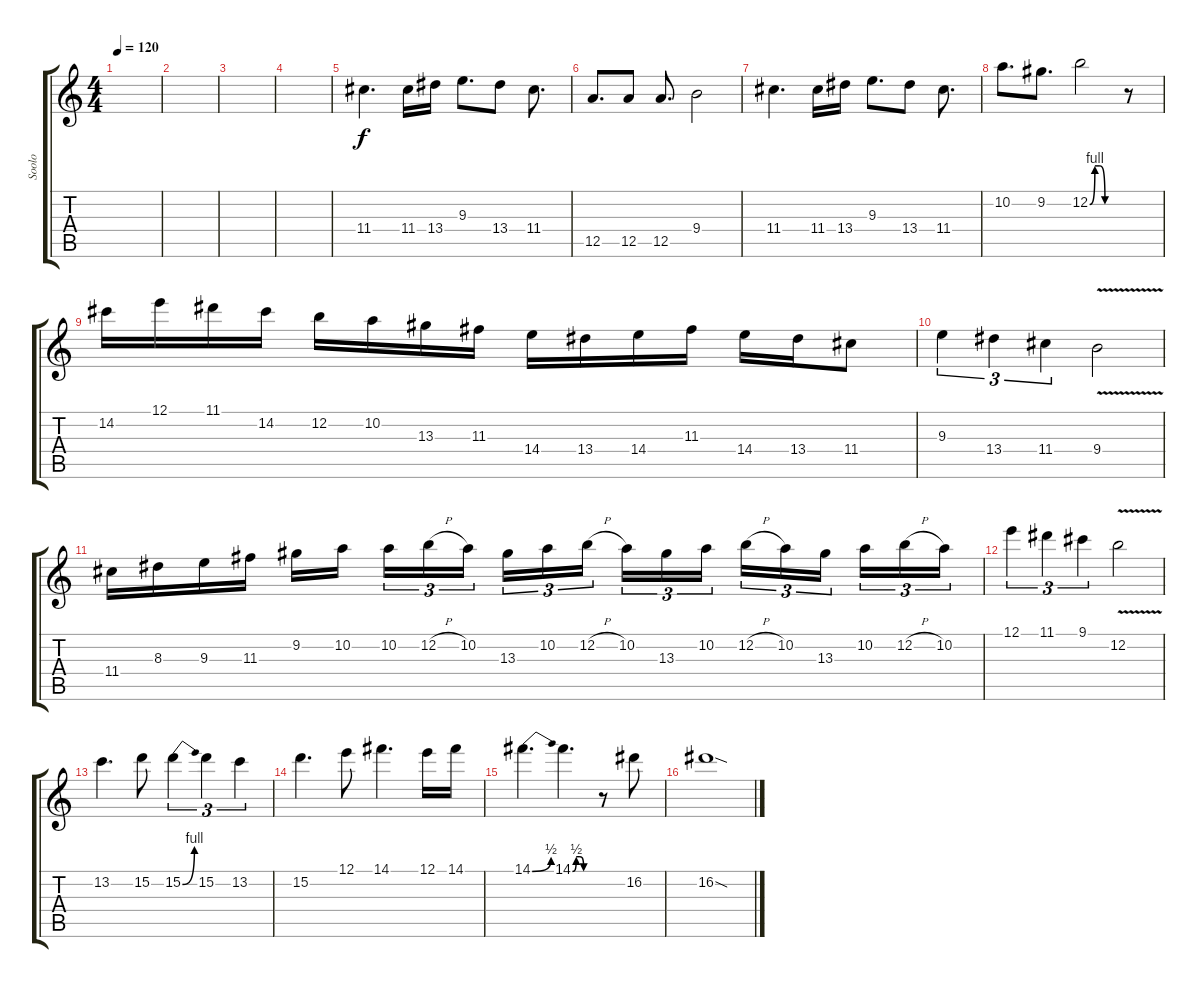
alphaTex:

\track ("Soolo" "Soolo") {instrument distortionguitar}
\staff {score tabs}
\tuning (E4 B3 G3 D3 A2 E2) {hide}
\ts (4 4)
\tempo 120
\clef g2
\ks c
|
|
|
|
11.4.4{d dy f} 11.4.16 13.4.16 9.3.8{d} 13.4.8 11.4.8{d} |
12.5.8{d} 12.5.8 12.5.8{d} 9.4.2 |
11.4.4{d} 11.4.16 13.4.16 9.3.8{d} 13.4.8 11.4.8{d} |
10.2.8{d} 9.2.8{d} 12.2{be (custom 0 0 10 4 20 4 30 0 60 0)}.2 r.8 |
14.2.16 12.1.16 11.1.16 14.2.16 12.2.16 10.2.16 13.3.16 11.3.16 14.4.16 13.4.16 14.4.16 11.3.16 14.4.16 13.4.16 11.4.8 |
9.3.4{tu (3 2)} 13.4.4{tu (3 2)} 11.4.4{tu (3 2)} 9.4{v}.2 |
11.4.16 8.3.16 9.3.16 11.3.16 9.2.16 10.2.16{beam splitsecondary} 10.2.16{tu (3 2)} 12.2{h}.16{tu (3 2)} 10.2.16{tu (3 2)} 13.3.16{tu (3 2)} 10.2.16{tu (3 2)} 12.2{h}.16{tu (3 2) beam splitsecondary} 10.2.16{tu (3 2)} 13.3.16{tu (3 2)} 10.2.16{tu (3 2)} 12.2{h}.16{tu (3 2)} 10.2.16{tu (3 2)} 13.3.16{tu (3 2) beam splitsecondary} 10.2.16{tu (3 2)} 12.2{h}.16{tu (3 2)} 10.2.16{tu (3 2)} |
12.1.4{tu (3 2)} 11.1.4{tu (3 2)} 9.1.4{tu (3 2)} 12.2{v}.2 |
13.2.4{d} 15.2.8 15.2{be (bend 0 0 60 4)}.4{tu (3 2)} 15.2.4{tu (3 2)} 13.2.4{tu (3 2)} |
15.2.4{d} 12.1.8 14.1.4{d} 12.1.16 14.1.16 |
14.1{be (bend 0 0 60 2)}.4{d} 14.1{be (custom 0 0 10 2 20 2 30 0 60 0)}.4{d} r.8 16.2.8 |
16.2{sod}.1
